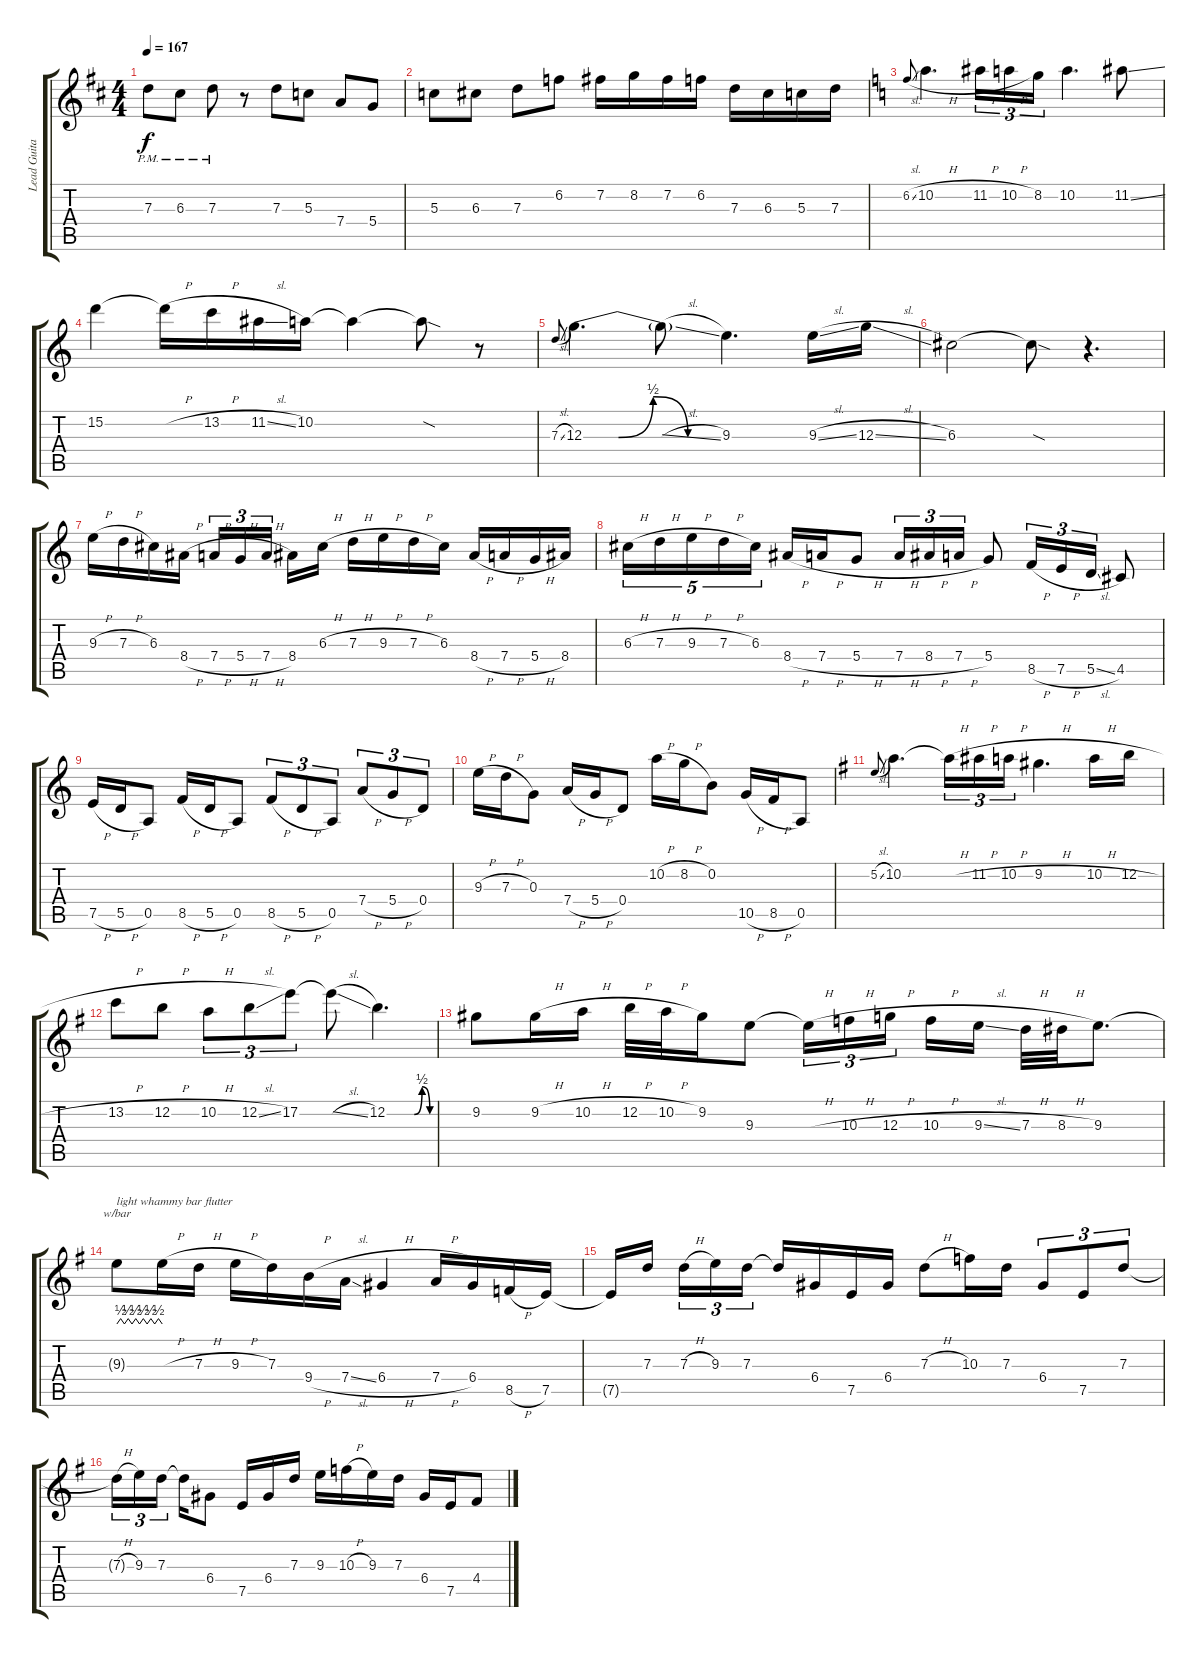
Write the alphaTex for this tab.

\track ("Lead Guitar" "Lead Guita") {instrument overdrivenguitar}
\staff {score tabs}
\tuning (E4 B3 G3 D3 A2 D2) {hide}
\ts (4 4)
\tempo 167
\clef g2
\ks d
7.3{pm}.8{dy f} 6.3{pm}.8 7.3{pm}.8 r.8 7.3.8 5.3.8 7.4.8 5.4.8 |
5.3.8 6.3.8 7.3.8 6.2.8 7.2.16 8.2.16 7.2.16 6.2.16 7.3.16 6.3.16 5.3.16 7.3.16 |
\ks aminor
6.2{sl}.8{gr onbeat} 10.2{h}.4{d} 11.2{h}.16{tu (3 2)} 10.2{h}.16{tu (3 2)} 8.2.16{tu (3 2)} 10.2.4{d} 11.2{ss}.8 |
15.2.4 15.2{h t}.16 13.2{h}.16 11.2{sl}.16 10.2.16 10.2{t}.4 10.2{sod t}.8 r.8 |
7.3{sl}.8{gr onbeat} 12.3{be (custom 0 0 15 0 30 2 45 0 60 0)}.4{d} 12.3{sl t}.8 9.3.4{d} 9.3{sl}.16 12.3{sl}.16 |
6.3.2 6.3{sod t}.8 r.4{d} |
9.3{h}.16 7.3{h}.16 6.3.16 8.4{h}.16 7.4{h}.16{tu (3 2)} 5.4{h}.16{tu (3 2)} 7.4{h}.16{tu (3 2) beam splitsecondary} 8.4.16 6.3{h}.16 7.3{h}.16 9.3{h}.16 7.3{h}.16 6.3.16 8.4{h}.16 7.4{h}.16 5.4{h}.16 8.4.16 |
6.3{h}.16{tu (5 4)} 7.3{h}.16{tu (5 4)} 9.3{h}.16{tu (5 4)} 7.3{h}.16{tu (5 4)} 6.3.16{tu (5 4)} 8.4{h}.16 7.4{h}.16 5.4{h}.8 7.4{h}.16{tu (3 2)} 8.4{h}.16{tu (3 2)} 7.4{h}.16{tu (3 2)} 5.4.8 8.5{h}.16{tu (3 2)} 7.5{h}.16{tu (3 2)} 5.5{sl}.16{tu (3 2)} 4.5.8 |
7.5{h}.16 5.5{h}.16 0.5.8 8.5{h}.16 5.5{h}.16 0.5.8 8.5{h}.8{tu (3 2)} 5.5{h}.8{tu (3 2)} 0.5.8{tu (3 2)} 7.4{h}.8{tu (3 2)} 5.4{h}.8{tu (3 2)} 0.4.8{tu (3 2)} |
9.3{h}.16 7.3{h}.16 0.3.8 7.4{h}.16 5.4{h}.16 0.4.8 10.2{h}.16 8.2{h}.16 0.2.8 10.5{h}.16 8.5{h}.16 0.5.8 |
\ks eminor
5.2{sl}.8{gr onbeat} 10.2.4{d} 10.2{h t}.16{tu (3 2)} 11.2{h}.16{tu (3 2)} 10.2{h}.16{tu (3 2)} 9.2{h}.4{d} 10.2{h}.16 12.2{h}.16 |
13.2{h}.8 12.2{h}.8 10.2{h}.8{tu (3 2)} 12.2{sl}.8{tu (3 2)} 17.2.8{tu (3 2)} 17.2{sl t}.8 12.2{be (custom 0 0 35 0 45 2 55 0 60 0)}.4{d} |
9.2.8 9.2{h}.16 10.2{h}.16 12.2{h}.32 10.2{h}.32 9.2.16 9.3.8 9.3{h t}.16{tu (3 2)} 10.3{h}.16{tu (3 2)} 12.3{h}.16{tu (3 2) beam splitsecondary} 10.3{h}.16 9.3{sl}.16 7.3{h}.32 8.3{h}.32 9.3.8{d} |
9.3{t}.8{tbe (custom default 0 0 5 2 10 0 15 2 20 0 25 2 30 0 35 2 40 0 45 2 50 0 55 2 60 0) txt "light whammy bar flutter"} 9.3{h t}.16 7.3{h}.16 9.3{h}.16 7.3.16 9.4{h}.16 7.4{sl}.16 6.4{h}.4 7.4{h}.16 6.4.16 8.5{h}.16 7.5.16 |
7.5{t}.16 7.3.16{beam splitsecondary} 7.3{h}.16{tu (3 2)} 9.3.16{tu (3 2)} 7.3.16{tu (3 2)} 7.3{t}.16 6.4.16 7.5.16 6.4.16 7.3{h}.8 10.3.16 7.3.16 6.4.8{tu (3 2)} 7.5.8{tu (3 2)} 7.3.8{tu (3 2)} |
7.3{h t}.16{tu (3 2)} 9.3.16{tu (3 2)} 7.3.16{tu (3 2) beam splitsecondary} 7.3{t}.16 6.4.8 7.5.16 6.4.16 7.3.16 9.3.16 10.3{h}.16 9.3.16 7.3.16 6.4.16 7.5.16 4.4{sl}.8
